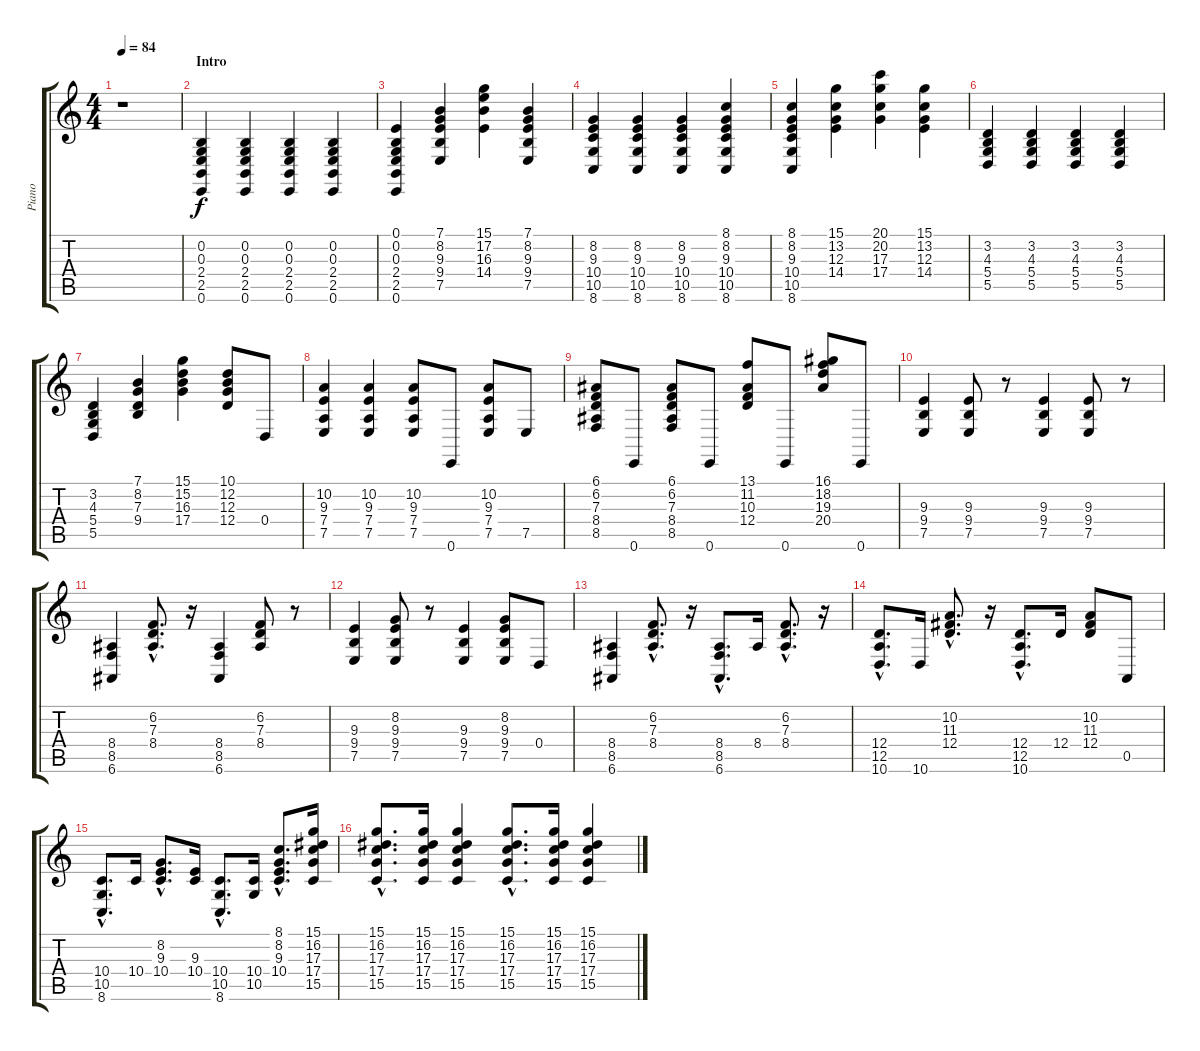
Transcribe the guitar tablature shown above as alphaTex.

\track ("Piano" "Piano") {instrument acousticgrandpiano}
\staff {score tabs}
\tuning (E4 B3 G3 D3 A2 E2) {hide}
\ts (4 4)
\tempo 84
\clef g2
\ks aminor
r.1{dy f instrument acousticgrandpiano} |
\section ("" "Intro")
(0.2 0.3 2.4 2.5 0.6).4 (0.2 0.3 2.4 2.5 0.6).4 (0.2 0.3 2.4 2.5 0.6).4 (0.2 0.3 2.4 2.5 0.6).4 |
(0.1 0.2 0.3 2.4 2.5 0.6).4 (7.1 8.2 9.3 9.4 7.5).4 (15.1 17.2 16.3 14.4).4 (7.1 8.2 9.3 9.4 7.5).4 |
(8.2 9.3 10.4 10.5 8.6).4 (8.2 9.3 10.4 10.5 8.6).4 (8.2 9.3 10.4 10.5 8.6).4 (8.1 8.2 9.3 10.4 10.5 8.6).4 |
(8.1 8.2 9.3 10.4 10.5 8.6).4 (15.1 13.2 12.3 14.4).4 (20.1 20.2 17.3 17.4).4 (15.1 13.2 12.3 14.4).4 |
(3.2 4.3 5.4 5.5).4 (3.2 4.3 5.4 5.5).4 (3.2 4.3 5.4 5.5).4 (3.2 4.3 5.4 5.5).4 |
(3.2 4.3 5.4 5.5).4 (7.1 8.2 7.3 9.4).4 (15.1 15.2 16.3 17.4).4 (10.1 12.2 12.3 12.4).8 0.4.8 |
(10.2 9.3 7.4 7.5).4 (10.2 9.3 7.4 7.5).4 (10.2 9.3 7.4 7.5).8 0.6.8 (10.2 9.3 7.4 7.5).8 7.5.8 |
(6.1 6.2 7.3 8.4 8.5).8 0.6.8 (6.1 6.2 7.3 8.4 8.5).8 0.6.8 (13.1 11.2 10.3 12.4).8 0.6.8 (16.1 18.2 19.3 20.4).8 0.6.8 |
(9.3 9.4 7.5).4 (9.3 9.4 7.5).8 r.8 (9.3 9.4 7.5).4 (9.3 9.4 7.5).8 r.8 |
(8.4 8.5 6.6).4 (6.2{hac} 7.3{hac} 8.4{hac}).8{d} r.16 (8.4 8.5 6.6).4 (6.2 7.3 8.4).8 r.8 |
(9.3 9.4 7.5).4 (8.2 9.3 9.4 7.5).8 r.8 (9.3 9.4 7.5).4 (8.2 9.3 9.4 7.5).8 0.4.8 |
(8.4 8.5 6.6).4 (6.2{hac} 7.3{hac} 8.4{hac}).8{d} r.16 (8.4{hac} 8.5{hac} 6.6{hac}).8{d} 8.4.16 (6.2{hac} 7.3{hac} 8.4{hac}).8{d} r.16 |
(12.4{hac} 12.5{hac} 10.6{hac}).8{d} 10.6.16 (10.2{hac} 11.3{hac} 12.4{hac}).8{d} r.16 (12.4{hac} 12.5{hac} 10.6{hac}).8{d} 12.4.16 (10.2 11.3 12.4).8 0.5.8 |
(10.4{hac} 10.5{hac} 8.6{hac}).8{d} 10.4.16 (8.2{hac} 9.3{hac} 10.4{hac}).8{d} (9.3 10.4).16 (10.4{hac} 10.5{hac} 8.6{hac}).8{d} (10.4 10.5).16 (8.1{hac} 8.2{hac} 9.3{hac} 10.4{hac}).8{d} (15.1 16.2 17.3 17.4 15.5).16 |
(15.1{hac} 16.2{hac} 17.3{hac} 17.4{hac} 15.5{hac}).8{d} (15.1 16.2 17.3 17.4 15.5).16 (15.1 16.2 17.3 17.4 15.5).4 (15.1{hac} 16.2{hac} 17.3{hac} 17.4{hac} 15.5{hac}).8{d} (15.1 16.2 17.3 17.4 15.5).16 (15.1 16.2 17.3 17.4 15.5).4
